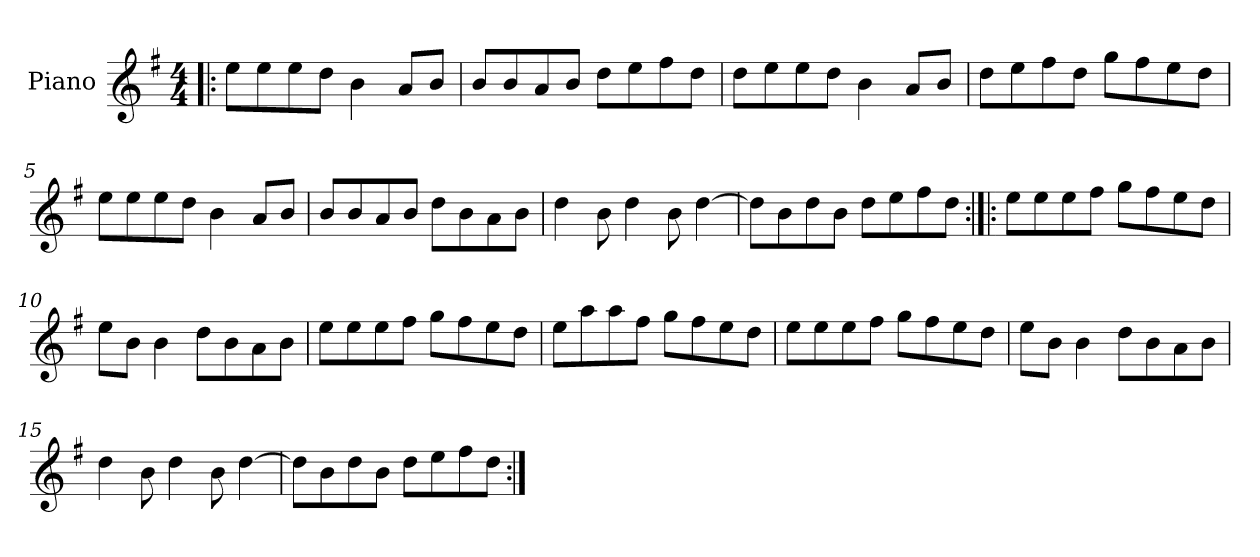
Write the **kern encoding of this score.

**kern
*part1
*staff1
*I"Piano
*I'Pno
*clefG2
*k[f#]
*e:
*M4/4
=1!|:
8ee\L
8ee\
8ee\
8dd\J
4b\
8a/L
8b/J
=2
8b/L
8b/
8a/
8b/J
8dd\L
8ee\
8ff#\
8dd\J
=3
8dd\L
8ee\
8ee\
8dd\J
4b\
8a/L
8b/J
=4
8dd\L
8ee\
8ff#\
8dd\J
8gg\L
8ff#\
8ee\
8dd\J
=5
8ee\L
8ee\
8ee\
8dd\J
4b\
8a/L
8b/J
=6
8b/L
8b/
8a/
8b/J
8dd\L
8b\
8a\
8b\J
=7
4dd\
8b\
4dd\
8b\
[4dd\
=8
8dd\L]
8b\
8dd\
8b\J
8dd\L
8ee\
8ff#\
8dd\J
=9:|!|:
8ee\L
8ee\
8ee\
8ff#\J
8gg\L
8ff#\
8ee\
8dd\J
=10
8ee\L
8b\J
4b\
8dd\L
8b\
8a\
8b\J
=11
8ee\L
8ee\
8ee\
8ff#\J
8gg\L
8ff#\
8ee\
8dd\J
=12
8ee\L
8aa\
8aa\
8ff#\J
8gg\L
8ff#\
8ee\
8dd\J
=13
8ee\L
8ee\
8ee\
8ff#\J
8gg\L
8ff#\
8ee\
8dd\J
=14
8ee\L
8b\J
4b\
8dd\L
8b\
8a\
8b\J
=15
4dd\
8b\
4dd\
8b\
[4dd\
=16
8dd\L]
8b\
8dd\
8b\J
8dd\L
8ee\
8ff#\
8dd\J
=:|!
*-
